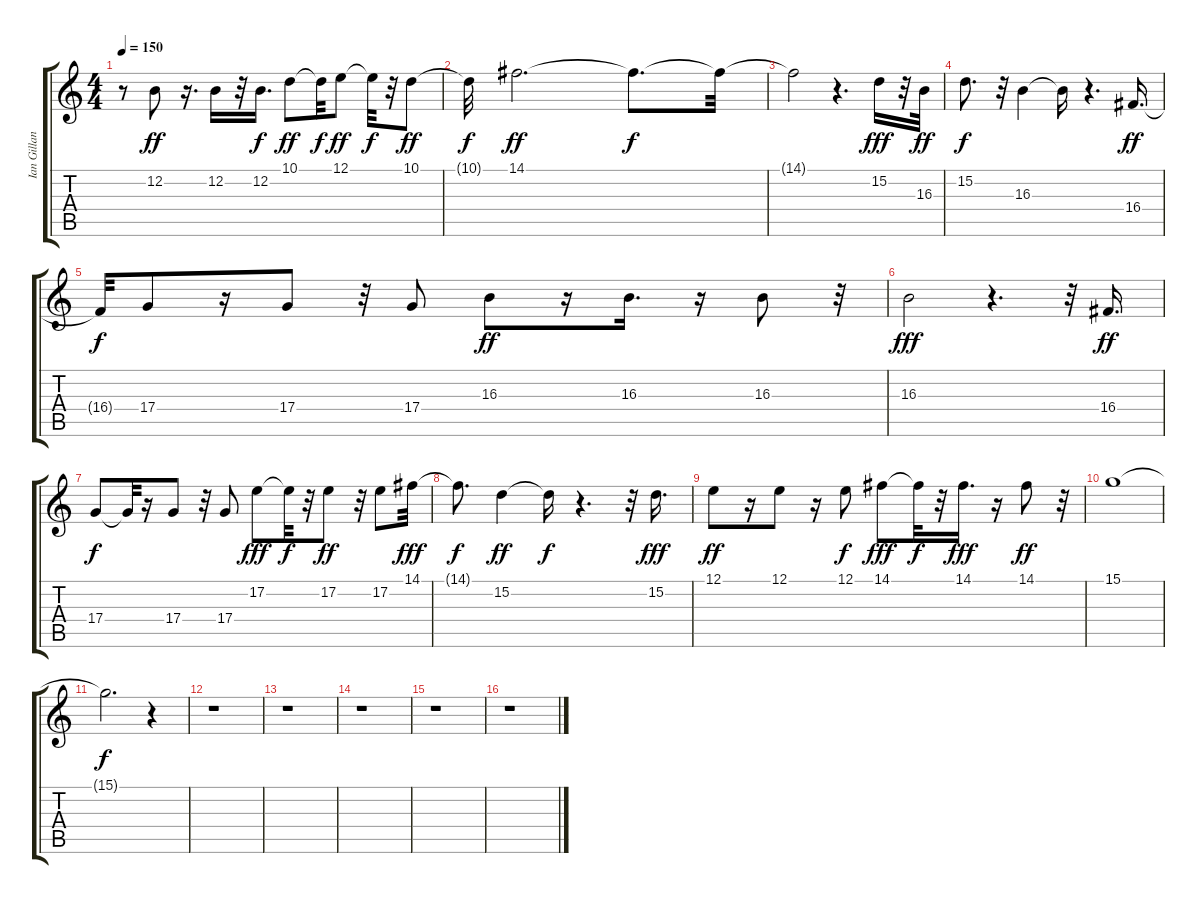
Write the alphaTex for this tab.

\track ("Ian Gillan" "Ian Gillan") {instrument synthvoice}
\staff {score tabs}
\tuning (E4 B3 G3 D3 A2 E2) {hide}
\ts (4 4)
\tempo 150
\clef g2
\ks c
r.8{dy f} 12.2.8{dy ff} r.16{d} 12.2.16 r.32 12.2.16{d dy f} 10.1.8{dy ff} 10.1{t}.32{dy f} 12.1.8{dy ff} 12.1{t}.32{dy f} r.32 10.1.8{dy ff} |
10.1{t}.32{dy f} 14.1.2{d dy ff} 14.1{t}.8{d dy f} 14.1{t}.32 |
14.1{t}.2 r.4{d} 15.2.16{dy fff} r.32 16.3.32{dy ff} |
15.2.8{d dy f} r.32 16.3.4 16.3{t}.16 r.4{d} 16.4.16{d dy ff} |
16.4{t}.32{dy f} 17.4.8 r.16 17.4.8 r.32 17.4.8 16.3.8{dy ff} r.16 16.3.16{d} r.16 16.3.8 r.32 |
16.3.2{dy fff} r.4{d} r.32 16.4.16{d dy ff} |
17.4.8{dy f} 17.4{t}.32 r.16 17.4.8 r.32 17.4.8 17.2.8{dy fff} 17.2{t}.32{dy f} r.32 17.2.8{dy ff} r.32 17.2.8 14.1.32{dy fff} |
14.1{t}.8{d dy f} 15.2.4{dy ff} 15.2{t}.16{dy f} r.4{d} r.32 15.2.16{d dy fff} |
12.1.8{dy ff} r.16 12.1.8 r.16 12.1.8{dy f} 14.1.8{dy fff} 14.1{t}.32{dy f} r.32 14.1.16{d dy fff} r.16 14.1.8{dy ff} r.32 |
15.1.1 |
15.1{t}.2{d dy f} r.4 |
r.1 |
r.1 |
r.1 |
r.1 |
r.1
